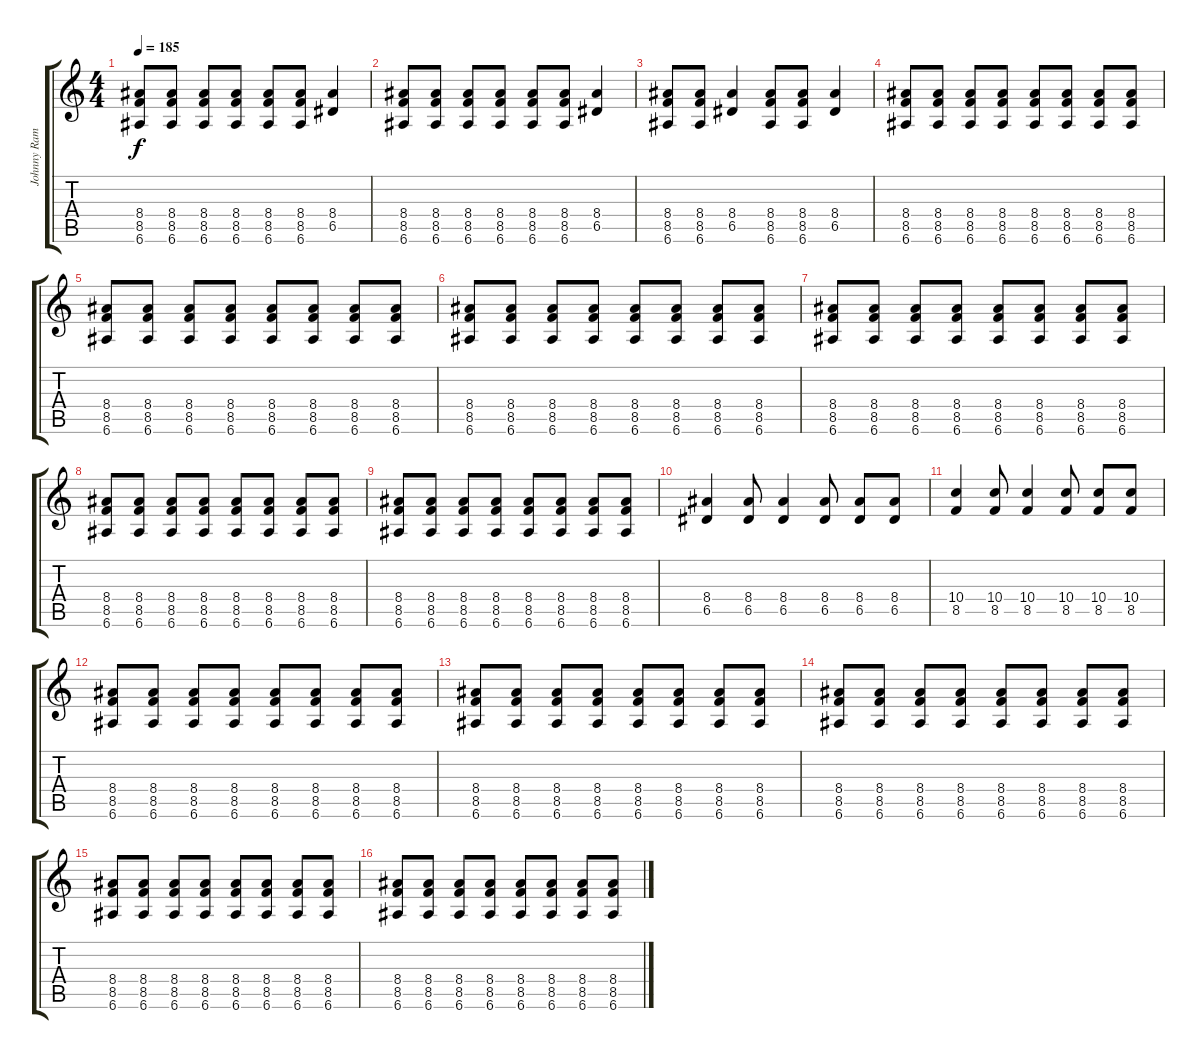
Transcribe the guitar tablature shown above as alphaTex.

\track ("Johnny Ramone" "Johnny Ram") {instrument distortionguitar}
\staff {score tabs}
\tuning (E4 B3 G3 D3 A2 E2) {hide}
\ts (4 4)
\tempo 185
\clef g2
\ks c
(8.4 8.5 6.6).8{dy f instrument distortionguitar} (8.4 8.5 6.6).8 (8.4 8.5 6.6).8 (8.4 8.5 6.6).8 (8.4 8.5 6.6).8 (8.4 8.5 6.6).8 (8.4 6.5).4 |
(8.4 8.5 6.6).8 (8.4 8.5 6.6).8 (8.4 8.5 6.6).8 (8.4 8.5 6.6).8 (8.4 8.5 6.6).8 (8.4 8.5 6.6).8 (8.4 6.5).4 |
(8.4 8.5 6.6).8 (8.4 8.5 6.6).8 (8.4 6.5).4 (8.4 8.5 6.6).8 (8.4 8.5 6.6).8 (8.4 6.5).4 |
(8.4 8.5 6.6).8 (8.4 8.5 6.6).8 (8.4 8.5 6.6).8 (8.4 8.5 6.6).8 (8.4 8.5 6.6).8 (8.4 8.5 6.6).8 (8.4 8.5 6.6).8 (8.4 8.5 6.6).8 |
(8.4 8.5 6.6).8 (8.4 8.5 6.6).8 (8.4 8.5 6.6).8 (8.4 8.5 6.6).8 (8.4 8.5 6.6).8 (8.4 8.5 6.6).8 (8.4 8.5 6.6).8 (8.4 8.5 6.6).8 |
(8.4 8.5 6.6).8 (8.4 8.5 6.6).8 (8.4 8.5 6.6).8 (8.4 8.5 6.6).8 (8.4 8.5 6.6).8 (8.4 8.5 6.6).8 (8.4 8.5 6.6).8 (8.4 8.5 6.6).8 |
(8.4 8.5 6.6).8 (8.4 8.5 6.6).8 (8.4 8.5 6.6).8 (8.4 8.5 6.6).8 (8.4 8.5 6.6).8 (8.4 8.5 6.6).8 (8.4 8.5 6.6).8 (8.4 8.5 6.6).8 |
(8.4 8.5 6.6).8 (8.4 8.5 6.6).8 (8.4 8.5 6.6).8 (8.4 8.5 6.6).8 (8.4 8.5 6.6).8 (8.4 8.5 6.6).8 (8.4 8.5 6.6).8 (8.4 8.5 6.6).8 |
(8.4 8.5 6.6).8 (8.4 8.5 6.6).8 (8.4 8.5 6.6).8 (8.4 8.5 6.6).8 (8.4 8.5 6.6).8 (8.4 8.5 6.6).8 (8.4 8.5 6.6).8 (8.4 8.5 6.6).8 |
(8.4 6.5).4 (8.4 6.5).8 (8.4 6.5).4 (8.4 6.5).8 (8.4 6.5).8 (8.4 6.5).8 |
(10.4 8.5).4 (10.4 8.5).8 (10.4 8.5).4 (10.4 8.5).8 (10.4 8.5).8 (10.4 8.5).8 |
(8.4 8.5 6.6).8 (8.4 8.5 6.6).8 (8.4 8.5 6.6).8 (8.4 8.5 6.6).8 (8.4 8.5 6.6).8 (8.4 8.5 6.6).8 (8.4 8.5 6.6).8 (8.4 8.5 6.6).8 |
(8.4 8.5 6.6).8 (8.4 8.5 6.6).8 (8.4 8.5 6.6).8 (8.4 8.5 6.6).8 (8.4 8.5 6.6).8 (8.4 8.5 6.6).8 (8.4 8.5 6.6).8 (8.4 8.5 6.6).8 |
(8.4 8.5 6.6).8 (8.4 8.5 6.6).8 (8.4 8.5 6.6).8 (8.4 8.5 6.6).8 (8.4 8.5 6.6).8 (8.4 8.5 6.6).8 (8.4 8.5 6.6).8 (8.4 8.5 6.6).8 |
(8.4 8.5 6.6).8 (8.4 8.5 6.6).8 (8.4 8.5 6.6).8 (8.4 8.5 6.6).8 (8.4 8.5 6.6).8 (8.4 8.5 6.6).8 (8.4 8.5 6.6).8 (8.4 8.5 6.6).8 |
(8.4 8.5 6.6).8 (8.4 8.5 6.6).8 (8.4 8.5 6.6).8 (8.4 8.5 6.6).8 (8.4 8.5 6.6).8 (8.4 8.5 6.6).8 (8.4 8.5 6.6).8 (8.4 8.5 6.6).8
